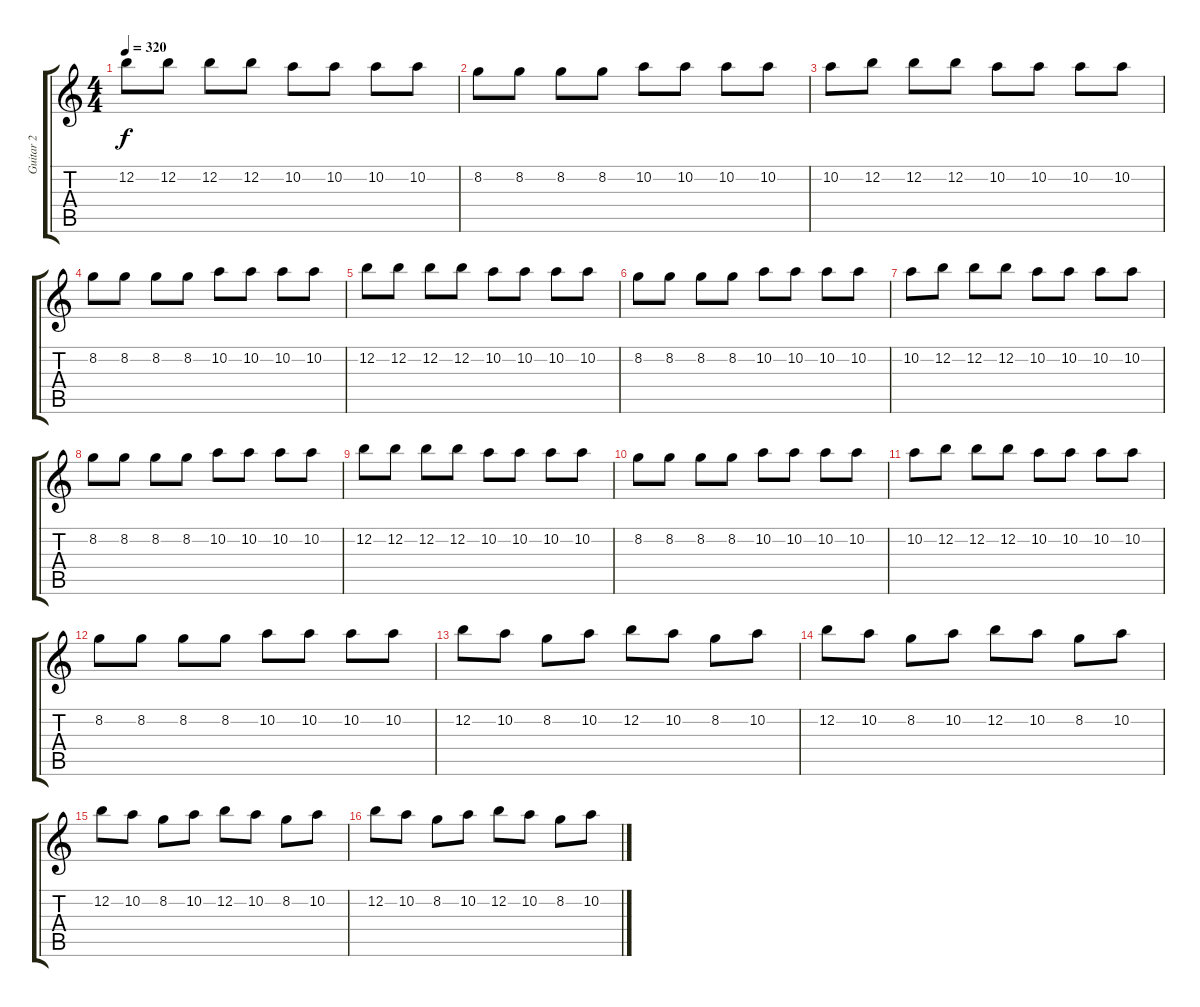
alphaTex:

\track ("Guitar 2" "Guitar 2") {instrument distortionguitar}
\staff {score tabs}
\tuning (E4 B3 G3 D3 A2 E2) {hide}
\ts (4 4)
\tempo 320
\clef g2
\ks c
12.2.8{dy f} 12.2.8 12.2.8 12.2.8 10.2.8 10.2.8 10.2.8 10.2.8 |
8.2.8 8.2.8 8.2.8 8.2.8 10.2.8 10.2.8 10.2.8 10.2.8 |
10.2.8 12.2.8 12.2.8 12.2.8 10.2.8 10.2.8 10.2.8 10.2.8 |
8.2.8 8.2.8 8.2.8 8.2.8 10.2.8 10.2.8 10.2.8 10.2.8 |
12.2.8 12.2.8 12.2.8 12.2.8 10.2.8 10.2.8 10.2.8 10.2.8 |
8.2.8 8.2.8 8.2.8 8.2.8 10.2.8 10.2.8 10.2.8 10.2.8 |
10.2.8 12.2.8 12.2.8 12.2.8 10.2.8 10.2.8 10.2.8 10.2.8 |
8.2.8 8.2.8 8.2.8 8.2.8 10.2.8 10.2.8 10.2.8 10.2.8 |
12.2.8 12.2.8 12.2.8 12.2.8 10.2.8 10.2.8 10.2.8 10.2.8 |
8.2.8 8.2.8 8.2.8 8.2.8 10.2.8 10.2.8 10.2.8 10.2.8 |
10.2.8 12.2.8 12.2.8 12.2.8 10.2.8 10.2.8 10.2.8 10.2.8 |
8.2.8 8.2.8 8.2.8 8.2.8 10.2.8 10.2.8 10.2.8 10.2.8 |
12.2.8 10.2.8 8.2.8 10.2.8 12.2.8 10.2.8 8.2.8 10.2.8 |
12.2.8 10.2.8 8.2.8 10.2.8 12.2.8 10.2.8 8.2.8 10.2.8 |
12.2.8 10.2.8 8.2.8 10.2.8 12.2.8 10.2.8 8.2.8 10.2.8 |
12.2.8 10.2.8 8.2.8 10.2.8 12.2.8 10.2.8 8.2.8 10.2.8
